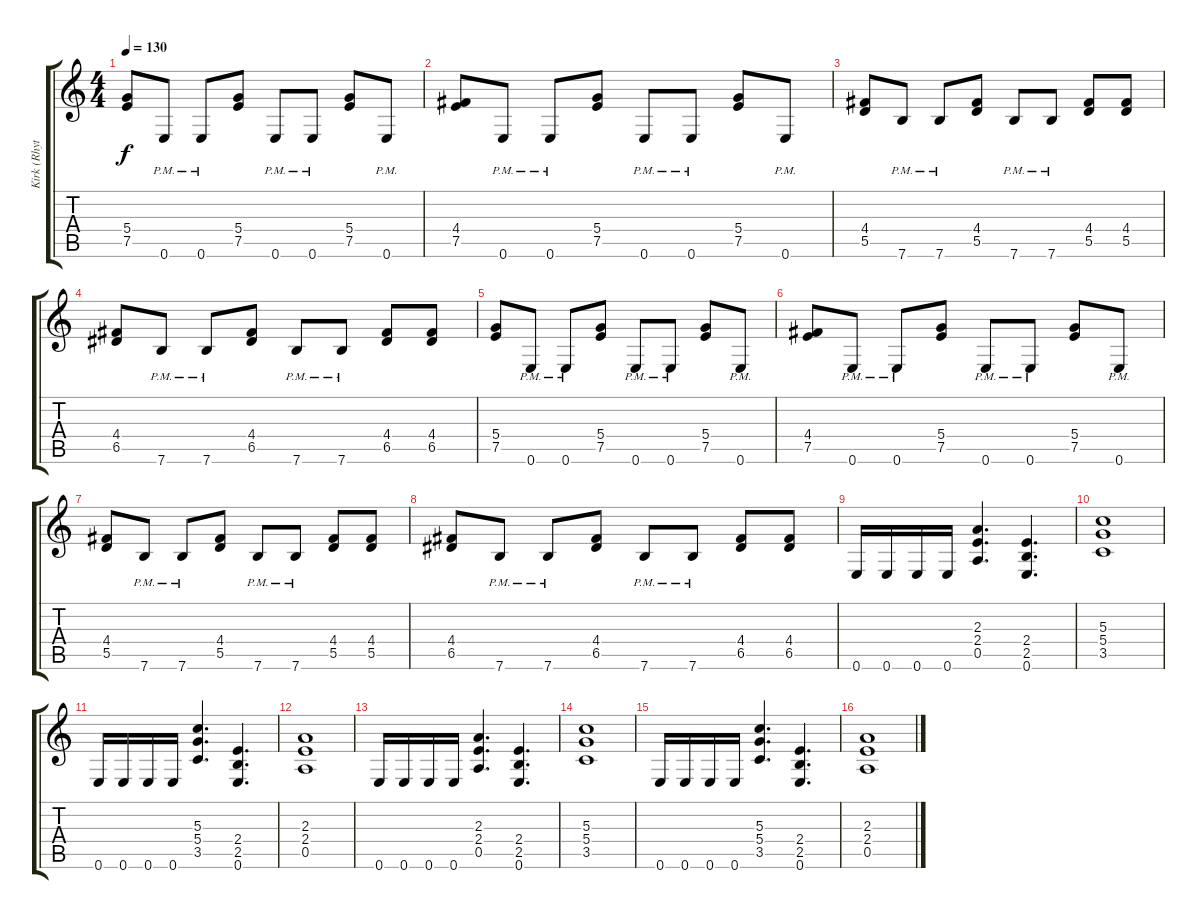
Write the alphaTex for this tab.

\track ("Kirk (Rhythm Guitar)" "Kirk (Rhyt") {instrument distortionguitar}
\staff {score tabs}
\tuning (E4 B3 G3 D3 A2 E2) {hide}
\ts (4 4)
\tempo 130
\clef g2
\ks c
(5.4 7.5).8{dy f} 0.6{pm}.8 0.6{pm}.8 (5.4 7.5).8 0.6{pm}.8 0.6{pm}.8 (5.4 7.5).8 0.6{pm}.8 |
(4.4 7.5).8 0.6{pm}.8 0.6{pm}.8 (5.4 7.5).8 0.6{pm}.8 0.6{pm}.8 (5.4 7.5).8 0.6{pm}.8 |
(4.4 5.5).8 7.6{pm}.8 7.6{pm}.8 (4.4 5.5).8 7.6{pm}.8 7.6{pm}.8 (4.4 5.5).8 (4.4 5.5).8 |
(4.4 6.5).8 7.6{pm}.8 7.6{pm}.8 (4.4 6.5).8 7.6{pm}.8 7.6{pm}.8 (4.4 6.5).8 (4.4 6.5).8 |
(5.4 7.5).8 0.6{pm}.8 0.6{pm}.8 (5.4 7.5).8 0.6{pm}.8 0.6{pm}.8 (5.4 7.5).8 0.6{pm}.8 |
(4.4 7.5).8 0.6{pm}.8 0.6{pm}.8 (5.4 7.5).8 0.6{pm}.8 0.6{pm}.8 (5.4 7.5).8 0.6{pm}.8 |
(4.4 5.5).8 7.6{pm}.8 7.6{pm}.8 (4.4 5.5).8 7.6{pm}.8 7.6{pm}.8 (4.4 5.5).8 (4.4 5.5).8 |
(4.4 6.5).8 7.6{pm}.8 7.6{pm}.8 (4.4 6.5).8 7.6{pm}.8 7.6{pm}.8 (4.4 6.5).8 (4.4 6.5).8 |
0.6.16 0.6.16 0.6.16 0.6.16 (2.3 2.4 0.5).4{d} (2.4 2.5 0.6).4{d} |
(5.3 5.4 3.5).1 |
0.6.16 0.6.16 0.6.16 0.6.16 (5.3 5.4 3.5).4{d} (2.4 2.5 0.6).4{d} |
(2.3 2.4 0.5).1 |
0.6.16 0.6.16 0.6.16 0.6.16 (2.3 2.4 0.5).4{d} (2.4 2.5 0.6).4{d} |
(5.3 5.4 3.5).1 |
0.6.16 0.6.16 0.6.16 0.6.16 (5.3 5.4 3.5).4{d} (2.4 2.5 0.6).4{d} |
(2.3 2.4 0.5).1
